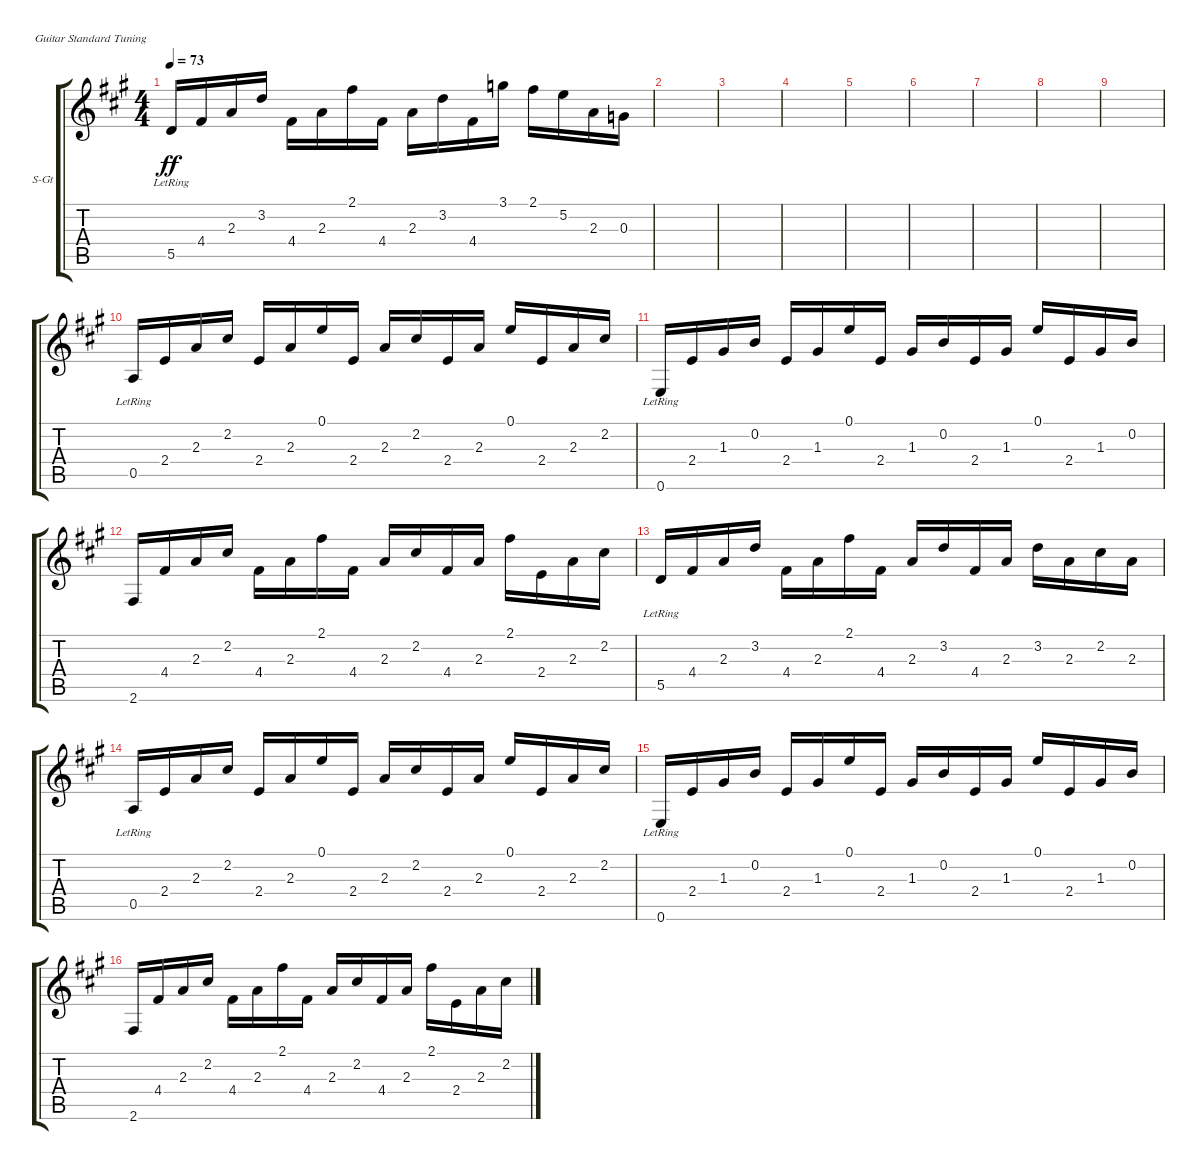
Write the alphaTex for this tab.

\defaultSystemsLayout 4
\bracketExtendMode groupsimilarinstruments
\firstSystemTrackNameOrientation horizontal
\otherSystemsTrackNameOrientation horizontal
\track ("Акустическая гитара" "S-Gt") {instrument acousticguitarsteel}
\staff {score tabs}
\tuning (E4 B3 G3 D3 A2 E2)
\ts (4 4)
\tempo 73
\clef g2
\ks a
5.5{lr}.16{dy ff} 4.4.16 2.3.16 3.2.16 4.4.16 2.3.16 2.1.16 4.4.16 2.3.16 3.2.16 4.4.16 3.1.16 2.1.16 5.2.16 2.3.16 0.3.16 |
|
|
|
|
|
|
|
|
0.5{lr}.16 2.4.16 2.3.16 2.2.16 2.4.16 2.3.16 0.1.16 2.4.16 2.3.16 2.2.16 2.4.16 2.3.16 0.1.16 2.4.16 2.3.16 2.2.16 |
0.6{lr}.16 2.4.16 1.3.16 0.2.16 2.4.16 1.3.16 0.1.16 2.4.16 1.3.16 0.2.16 2.4.16 1.3.16 0.1.16 2.4.16 1.3.16 0.2.16 |
2.6.16 4.4.16 2.3.16 2.2.16 4.4.16 2.3.16 2.1.16 4.4.16 2.3.16 2.2.16 4.4.16 2.3.16 2.1.16 2.4.16 2.3.16 2.2.16 |
5.5{lr}.16 4.4.16 2.3.16 3.2.16 4.4.16 2.3.16 2.1.16 4.4.16 2.3.16 3.2.16 4.4.16 2.3.16 3.2.16 2.3.16 2.2.16 2.3.16 |
0.5{lr}.16 2.4.16 2.3.16 2.2.16 2.4.16 2.3.16 0.1.16 2.4.16 2.3.16 2.2.16 2.4.16 2.3.16 0.1.16 2.4.16 2.3.16 2.2.16 |
0.6{lr}.16 2.4.16 1.3.16 0.2.16 2.4.16 1.3.16 0.1.16 2.4.16 1.3.16 0.2.16 2.4.16 1.3.16 0.1.16 2.4.16 1.3.16 0.2.16 |
2.6.16 4.4.16 2.3.16 2.2.16 4.4.16 2.3.16 2.1.16 4.4.16 2.3.16 2.2.16 4.4.16 2.3.16 2.1.16 2.4.16 2.3.16 2.2.16
